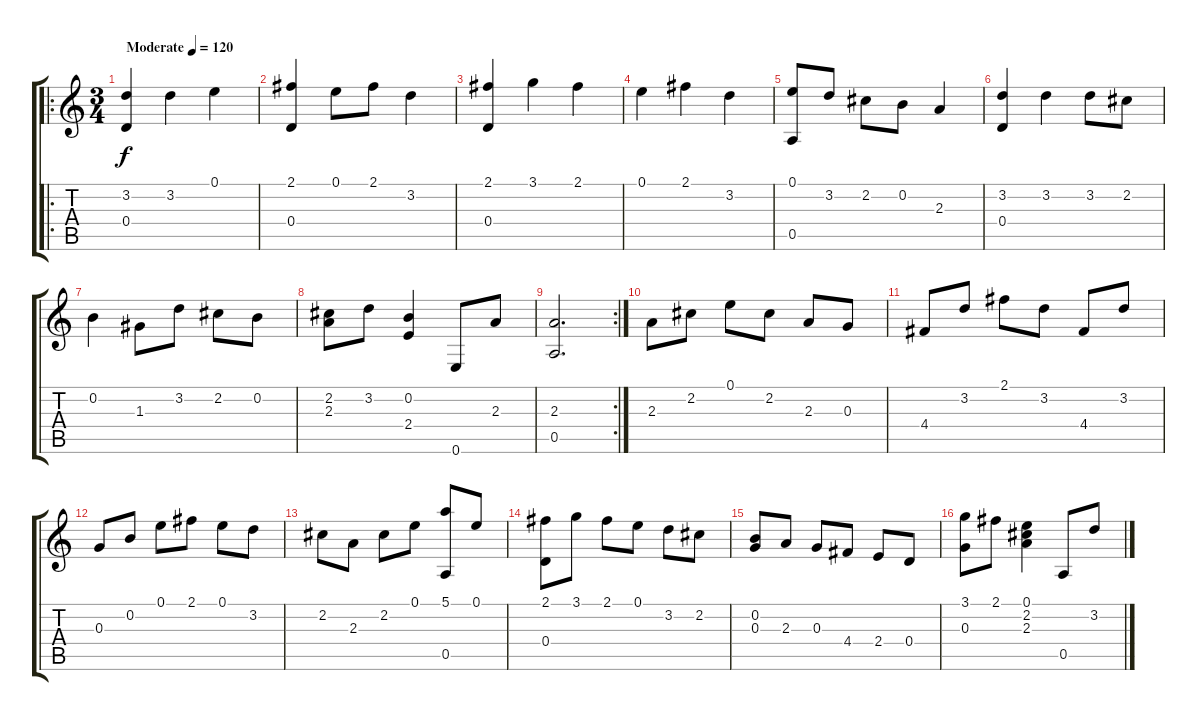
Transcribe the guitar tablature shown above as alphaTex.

\track "" {instrument acousticguitarsteel}
\staff {score tabs}
\tuning (E4 B3 G3 D3 A2 E2) {hide}
\ro
\ts (3 4)
\tempo (120 "Moderate")
\clef g2
\ks c
(3.2 0.4).4{dy f instrument acousticguitarsteel} 3.2.4 0.1.4 |
(2.1 0.4).4 0.1.8 2.1.8 3.2.4 |
(2.1 0.4).4 3.1.4 2.1.4 |
0.1.4 2.1.4 3.2.4 |
(0.1 0.5).8 3.2.8 2.2.8 0.2.8 2.3.4 |
(3.2 0.4).4 3.2.4 3.2.8 2.2.8 |
0.2.4 1.3.8 3.2.8 2.2.8 0.2.8 |
(2.2 2.3).8 3.2.8 (0.2 2.4).4 0.6.8 2.3.8 |
\rc 2
(2.3 0.5).2{d} |
2.3.8 2.2.8 0.1.8 2.2.8 2.3.8 0.3.8 |
4.4.8 3.2.8 2.1.8 3.2.8 4.4.8 3.2.8 |
0.3.8 0.2.8 0.1.8 2.1.8 0.1.8 3.2.8 |
2.2.8 2.3.8 2.2.8 0.1.8 (5.1 0.5).8 0.1.8 |
(2.1 0.4).8 3.1.8 2.1.8 0.1.8 3.2.8 2.2.8 |
(0.2 0.3).8 2.3.8 0.3.8 4.4.8 2.4.8 0.4.8 |
(3.1 0.3).8 2.1.8 (0.1 2.2 2.3).4 0.5.8 3.2.8
